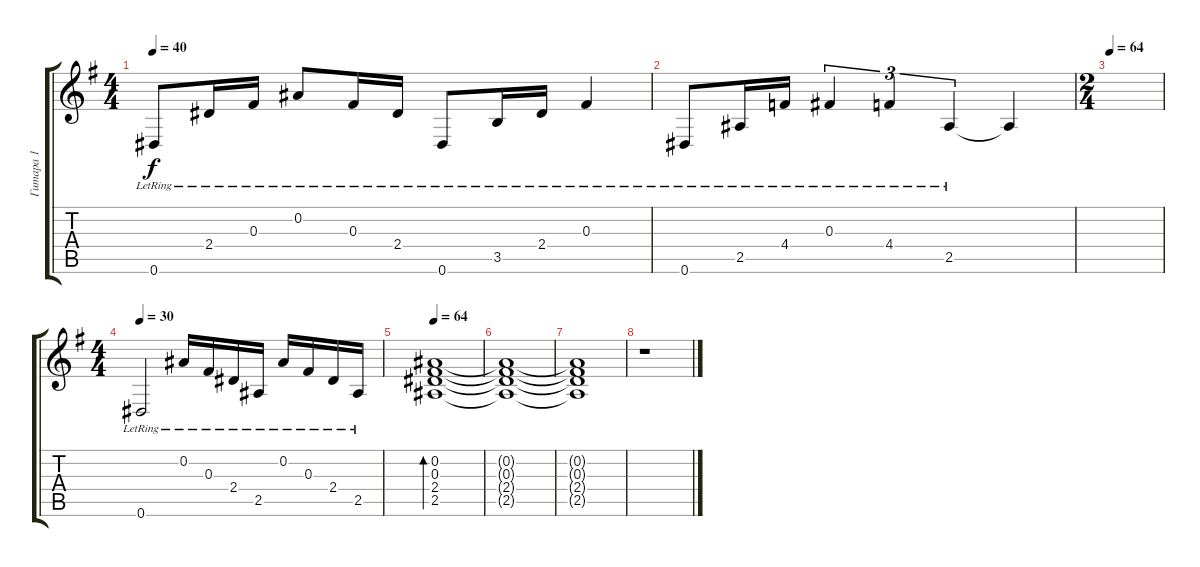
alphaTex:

\track ("Гитара 1" "Гитара 1") {instrument distortionguitar}
\staff {score tabs}
\tuning (Eb4 Bb3 Gb3 Db3 Ab2 Eb2) {hide}
\ts (4 4)
\tempo 40
\clef g2
\ks eminor
0.6{lr}.8{dy f} 2.4{lr}.16 0.3{lr}.16 0.2{lr}.8 0.3{lr}.16 2.4{lr}.16 0.6{lr}.8 3.5{lr}.16 2.4{lr}.16 0.3{lr}.4 |
0.6{lr}.8 2.5{lr}.16 4.4{lr}.16 0.3{lr}.4{tu (3 2)} 4.4{lr}.4{tu (3 2)} 2.5{lr}.4{tu (3 2)} 2.5{t}.4 |
\ts (2 4)
\tempo 64
|
\ts (4 4)
\tempo 30
0.6{lr}.2 0.2{lr}.16 0.3{lr}.16 2.4{lr}.16 2.5{lr}.16 0.2{lr}.16 0.3{lr}.16 2.4{lr}.16 2.5{lr}.16 |
\tempo 64
(0.2 0.3 2.4 2.5).1{bd 120} |
(0.2{t} 0.3{t} 2.4{t} 2.5{t}).1{volume 0} |
(0.2{t} 0.3{t} 2.4{t} 2.5{t}).1 |
r.1
